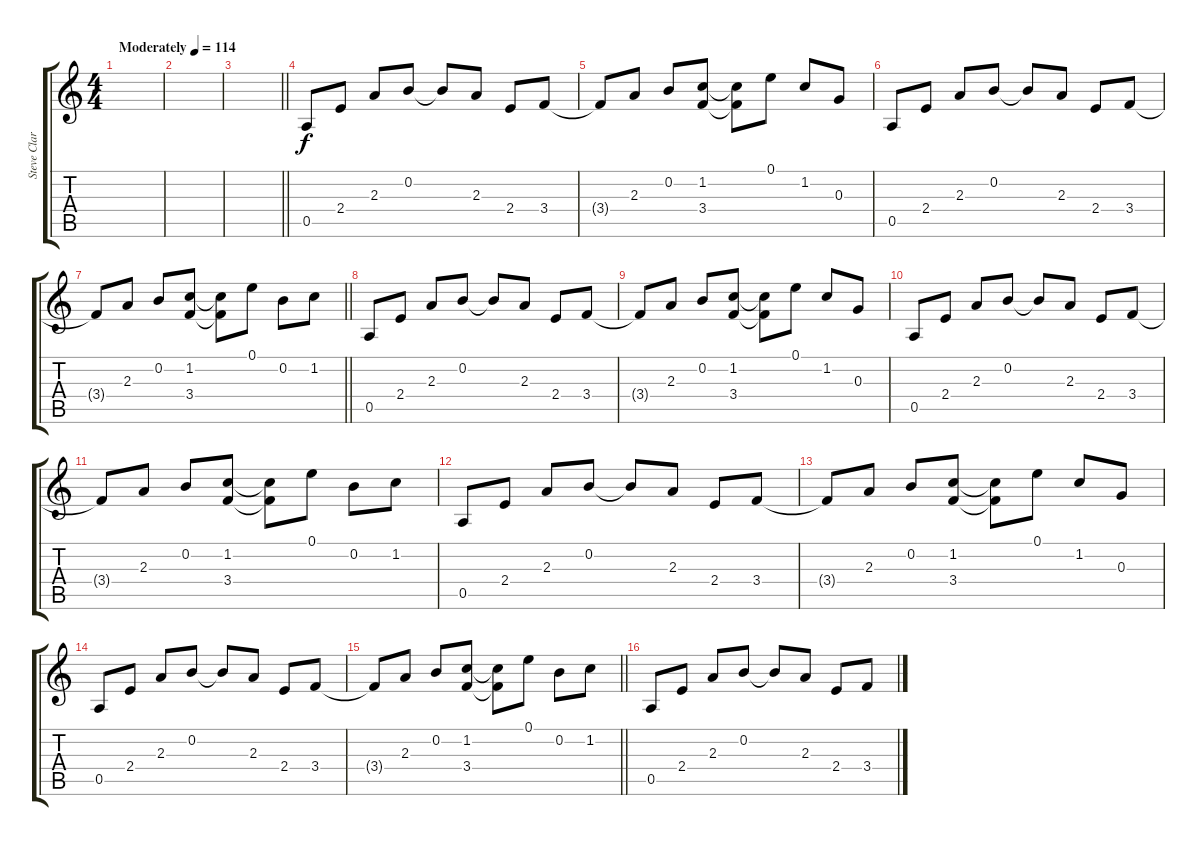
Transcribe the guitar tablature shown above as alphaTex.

\track ("Steve Clark" "Steve Clar") {instrument acousticguitarsteel}
\staff {score tabs}
\tuning (E4 B3 G3 D3 A2 E2) {hide}
\ts (4 4)
\tempo (114 "Moderately")
\clef g2
\ks c
|
|
\barLineRight lightlight
|
0.5.8 2.4.8 2.3.8 0.2.8 0.2{t}.8 2.3.8 2.4.8 3.4.8 |
3.4{t}.8 2.3.8 0.2.8 (1.2 3.4).8 (1.2{t} 3.4{t}).8 0.1.8 1.2.8 0.3.8 |
0.5.8 2.4.8 2.3.8 0.2.8 0.2{t}.8 2.3.8 2.4.8 3.4.8 |
\barLineRight lightlight
3.4{t}.8 2.3.8 0.2.8 (1.2 3.4).8 (1.2{t} 3.4{t}).8 0.1.8 0.2.8 1.2.8 |
0.5.8 2.4.8 2.3.8 0.2.8 0.2{t}.8 2.3.8 2.4.8 3.4.8 |
3.4{t}.8 2.3.8 0.2.8 (1.2 3.4).8 (1.2{t} 3.4{t}).8 0.1.8 1.2.8 0.3.8 |
0.5.8 2.4.8 2.3.8 0.2.8 0.2{t}.8 2.3.8 2.4.8 3.4.8 |
3.4{t}.8 2.3.8 0.2.8 (1.2 3.4).8 (1.2{t} 3.4{t}).8 0.1.8 0.2.8 1.2.8 |
0.5.8 2.4.8 2.3.8 0.2.8 0.2{t}.8 2.3.8 2.4.8 3.4.8 |
3.4{t}.8 2.3.8 0.2.8 (1.2 3.4).8 (1.2{t} 3.4{t}).8 0.1.8 1.2.8 0.3.8 |
0.5.8 2.4.8 2.3.8 0.2.8 0.2{t}.8 2.3.8 2.4.8 3.4.8 |
\barLineRight lightlight
3.4{t}.8 2.3.8 0.2.8 (1.2 3.4).8 (1.2{t} 3.4{t}).8 0.1.8 0.2.8 1.2.8 |
0.5.8 2.4.8 2.3.8 0.2.8 0.2{t}.8 2.3.8 2.4.8 3.4.8
